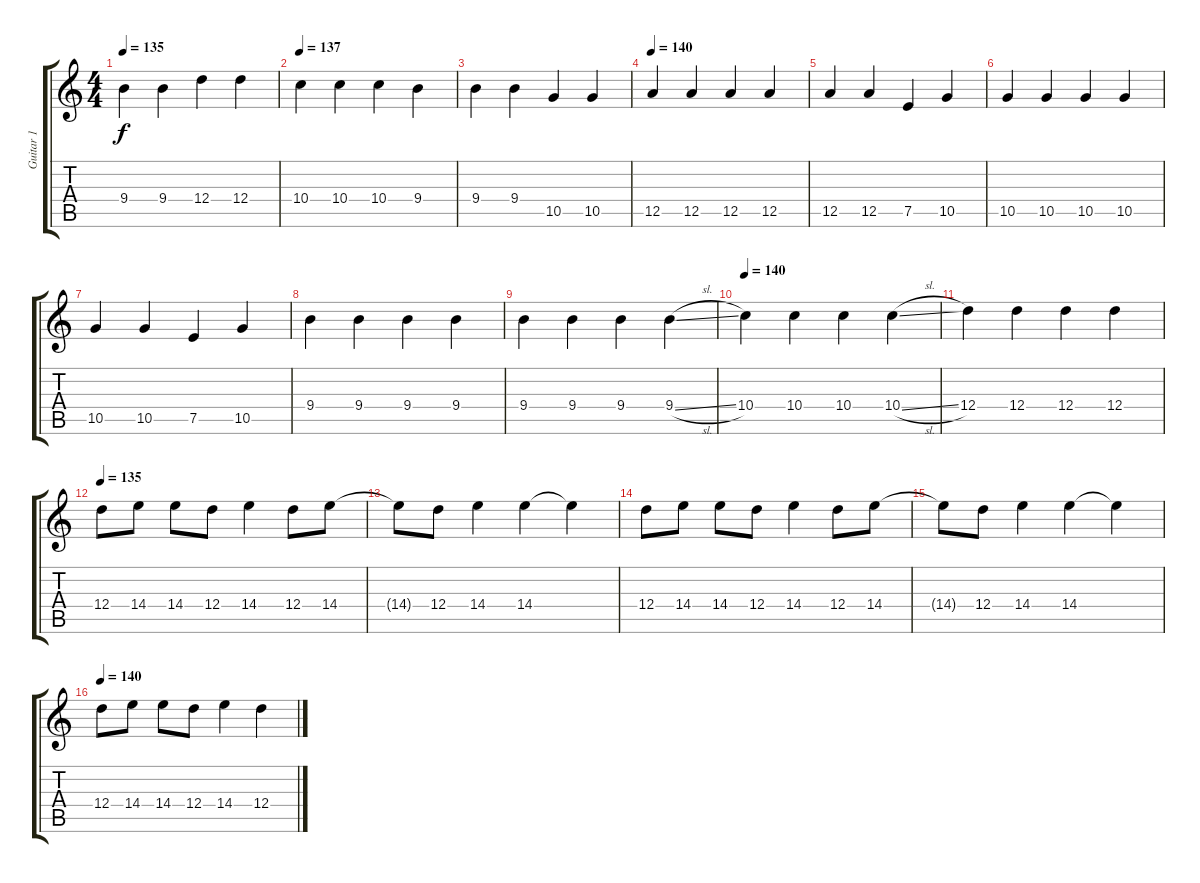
\track ("Guitar 1" "Guitar 1") {instrument acousticguitarsteel}
\staff {score tabs}
\tuning (E4 B3 G3 D3 A2 E2) {hide}
\ts (4 4)
\tempo 135
\clef g2
\ks c
9.4.4{dy f} 9.4.4 12.4.4 12.4.4 |
\tempo 137
10.4.4 10.4.4 10.4.4 9.4.4 |
9.4.4 9.4.4 10.5.4 10.5.4 |
\tempo 140
12.5.4 12.5.4 12.5.4 12.5.4 |
12.5.4 12.5.4 7.5.4 10.5.4 |
10.5.4 10.5.4 10.5.4 10.5.4 |
10.5.4 10.5.4 7.5.4 10.5.4 |
9.4.4 9.4.4 9.4.4 9.4.4 |
9.4.4 9.4.4 9.4.4 9.4{sl}.4 |
\tempo 140
10.4.4 10.4.4 10.4.4 10.4{sl}.4 |
12.4.4 12.4.4 12.4.4 12.4.4 |
\tempo 135
12.4.8{instrument acousticguitarsteel} 14.4.8 14.4.8 12.4.8 14.4.4 12.4.8 14.4.8 |
14.4{t}.8 12.4.8 14.4.4 14.4.4 14.4{t}.4 |
12.4.8 14.4.8 14.4.8 12.4.8 14.4.4 12.4.8 14.4.8 |
14.4{t}.8 12.4.8 14.4.4 14.4.4 14.4{t}.4 |
\tempo 140
12.4.8 14.4.8 14.4.8 12.4.8 14.4.4 12.4.4
